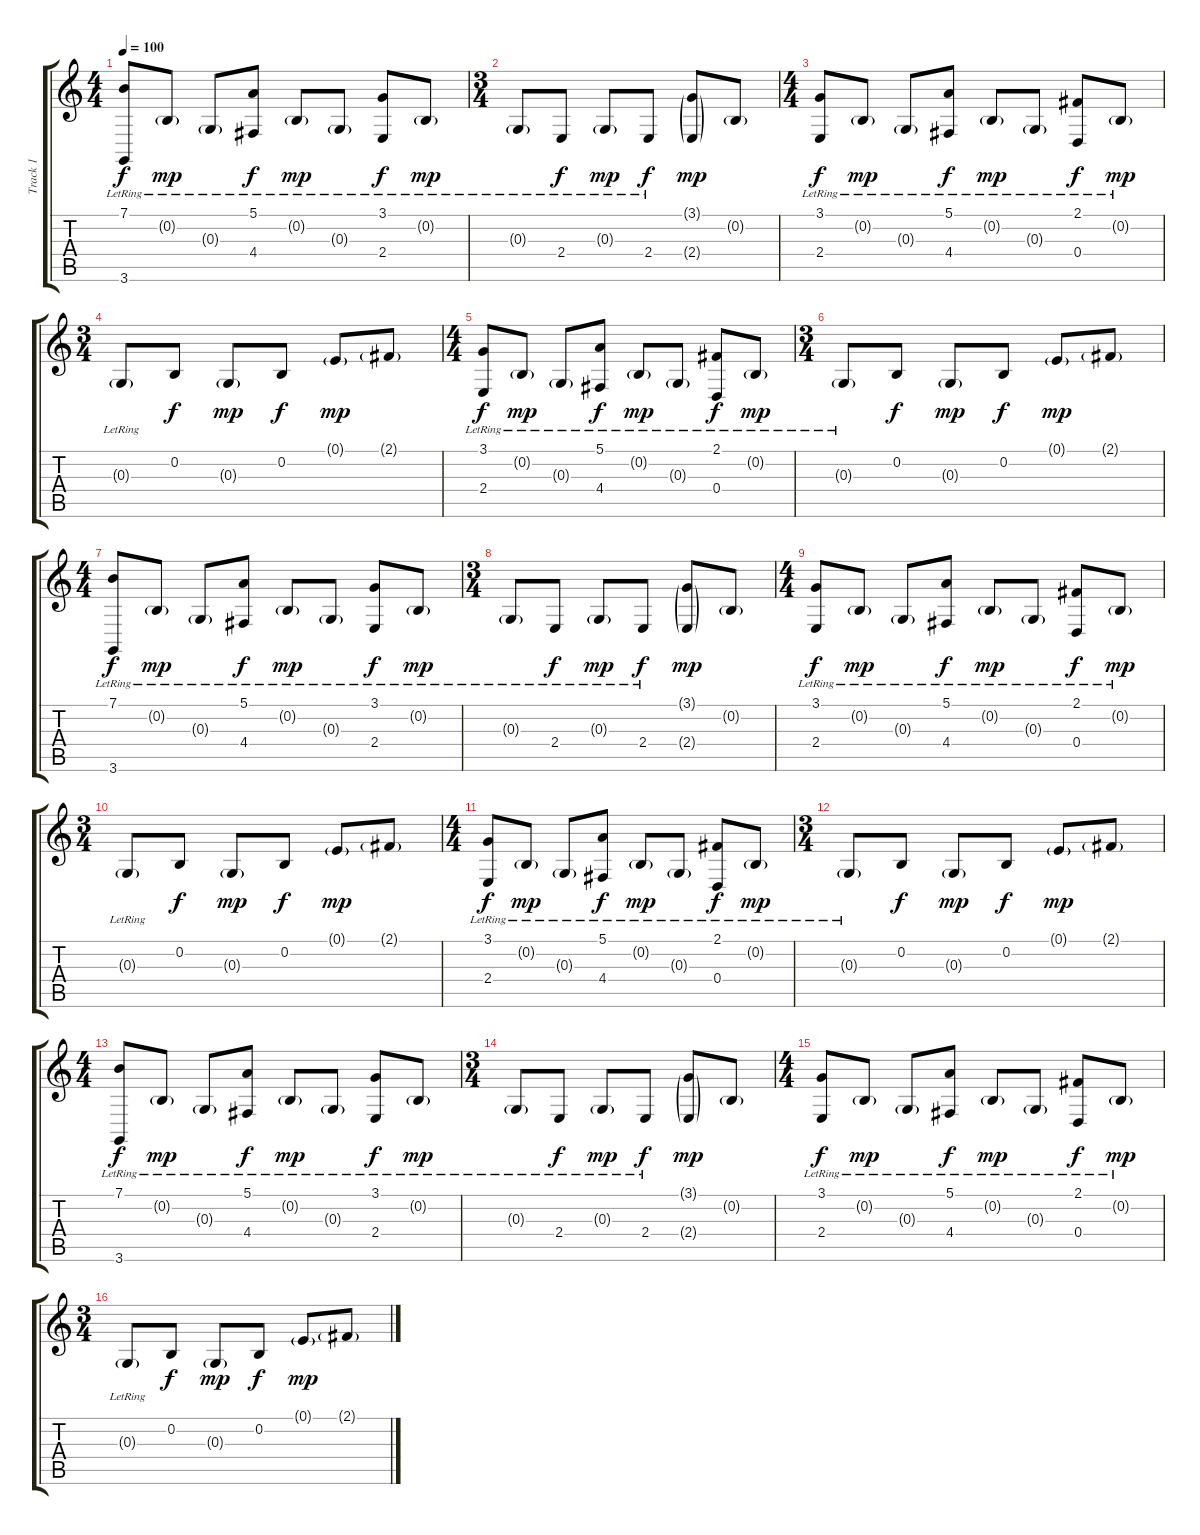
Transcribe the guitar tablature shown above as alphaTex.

\track ("Track 1" "Track 1") {instrument acousticgrandpiano}
\staff {score tabs}
\tuning (E4 B3 G3 D3 A2 E2) {hide}
\ts (4 4)
\tempo 100
\clef g2
\ks c
(7.1{lr} 3.6{lr}).8{dy f} 0.2{g lr}.8{dy mp} 0.3{g lr}.8 (5.1{lr} 4.4{lr}).8{dy f} 0.2{g lr}.8{dy mp} 0.3{g lr}.8 (3.1{lr} 2.4{lr}).8{dy f} 0.2{g lr}.8{dy mp} |
\ts (3 4)
0.3{g lr}.8 2.4{lr}.8{dy f} 0.3{g lr}.8{dy mp} 2.4{lr}.8{dy f} (3.1{g} 2.4{g}).8{dy mp} 0.2{g}.8 |
\ts (4 4)
(3.1{lr} 2.4).8{dy f} 0.2{g lr}.8{dy mp} 0.3{g lr}.8 (5.1{lr} 4.4{lr}).8{dy f} 0.2{g lr}.8{dy mp} 0.3{g lr}.8 (2.1{lr} 0.4{lr}).8{dy f} 0.2{g lr}.8{dy mp} |
\ts (3 4)
0.3{g lr}.8 0.2.8{dy f} 0.3{g}.8{dy mp} 0.2.8{dy f} 0.1{g}.8{dy mp} 2.1{g}.8 |
\ts (4 4)
(3.1{lr} 2.4).8{dy f} 0.2{g lr}.8{dy mp} 0.3{g lr}.8 (5.1{lr} 4.4{lr}).8{dy f} 0.2{g lr}.8{dy mp} 0.3{g lr}.8 (2.1{lr} 0.4{lr}).8{dy f} 0.2{g lr}.8{dy mp} |
\ts (3 4)
0.3{g lr}.8 0.2.8{dy f} 0.3{g}.8{dy mp} 0.2.8{dy f} 0.1{g}.8{dy mp} 2.1{g}.8 |
\ts (4 4)
(7.1{lr} 3.6{lr}).8{dy f} 0.2{g lr}.8{dy mp} 0.3{g lr}.8 (5.1{lr} 4.4{lr}).8{dy f} 0.2{g lr}.8{dy mp} 0.3{g lr}.8 (3.1{lr} 2.4{lr}).8{dy f} 0.2{g lr}.8{dy mp} |
\ts (3 4)
0.3{g lr}.8 2.4{lr}.8{dy f} 0.3{g lr}.8{dy mp} 2.4{lr}.8{dy f} (3.1{g} 2.4{g}).8{dy mp} 0.2{g}.8 |
\ts (4 4)
(3.1{lr} 2.4).8{dy f} 0.2{g lr}.8{dy mp} 0.3{g lr}.8 (5.1{lr} 4.4{lr}).8{dy f} 0.2{g lr}.8{dy mp} 0.3{g lr}.8 (2.1{lr} 0.4{lr}).8{dy f} 0.2{g lr}.8{dy mp} |
\ts (3 4)
0.3{g lr}.8 0.2.8{dy f} 0.3{g}.8{dy mp} 0.2.8{dy f} 0.1{g}.8{dy mp} 2.1{g}.8 |
\ts (4 4)
(3.1{lr} 2.4).8{dy f} 0.2{g lr}.8{dy mp} 0.3{g lr}.8 (5.1{lr} 4.4{lr}).8{dy f} 0.2{g lr}.8{dy mp} 0.3{g lr}.8 (2.1{lr} 0.4{lr}).8{dy f} 0.2{g lr}.8{dy mp} |
\ts (3 4)
0.3{g lr}.8 0.2.8{dy f} 0.3{g}.8{dy mp} 0.2.8{dy f} 0.1{g}.8{dy mp} 2.1{g}.8 |
\ts (4 4)
(7.1{lr} 3.6{lr}).8{dy f} 0.2{g lr}.8{dy mp} 0.3{g lr}.8 (5.1{lr} 4.4{lr}).8{dy f} 0.2{g lr}.8{dy mp} 0.3{g lr}.8 (3.1{lr} 2.4{lr}).8{dy f} 0.2{g lr}.8{dy mp} |
\ts (3 4)
0.3{g lr}.8 2.4{lr}.8{dy f} 0.3{g lr}.8{dy mp} 2.4{lr}.8{dy f} (3.1{g} 2.4{g}).8{dy mp} 0.2{g}.8 |
\ts (4 4)
(3.1{lr} 2.4).8{dy f} 0.2{g lr}.8{dy mp} 0.3{g lr}.8 (5.1{lr} 4.4{lr}).8{dy f} 0.2{g lr}.8{dy mp} 0.3{g lr}.8 (2.1{lr} 0.4{lr}).8{dy f} 0.2{g lr}.8{dy mp} |
\ts (3 4)
0.3{g lr}.8 0.2.8{dy f} 0.3{g}.8{dy mp} 0.2.8{dy f} 0.1{g}.8{dy mp} 2.1{g}.8
